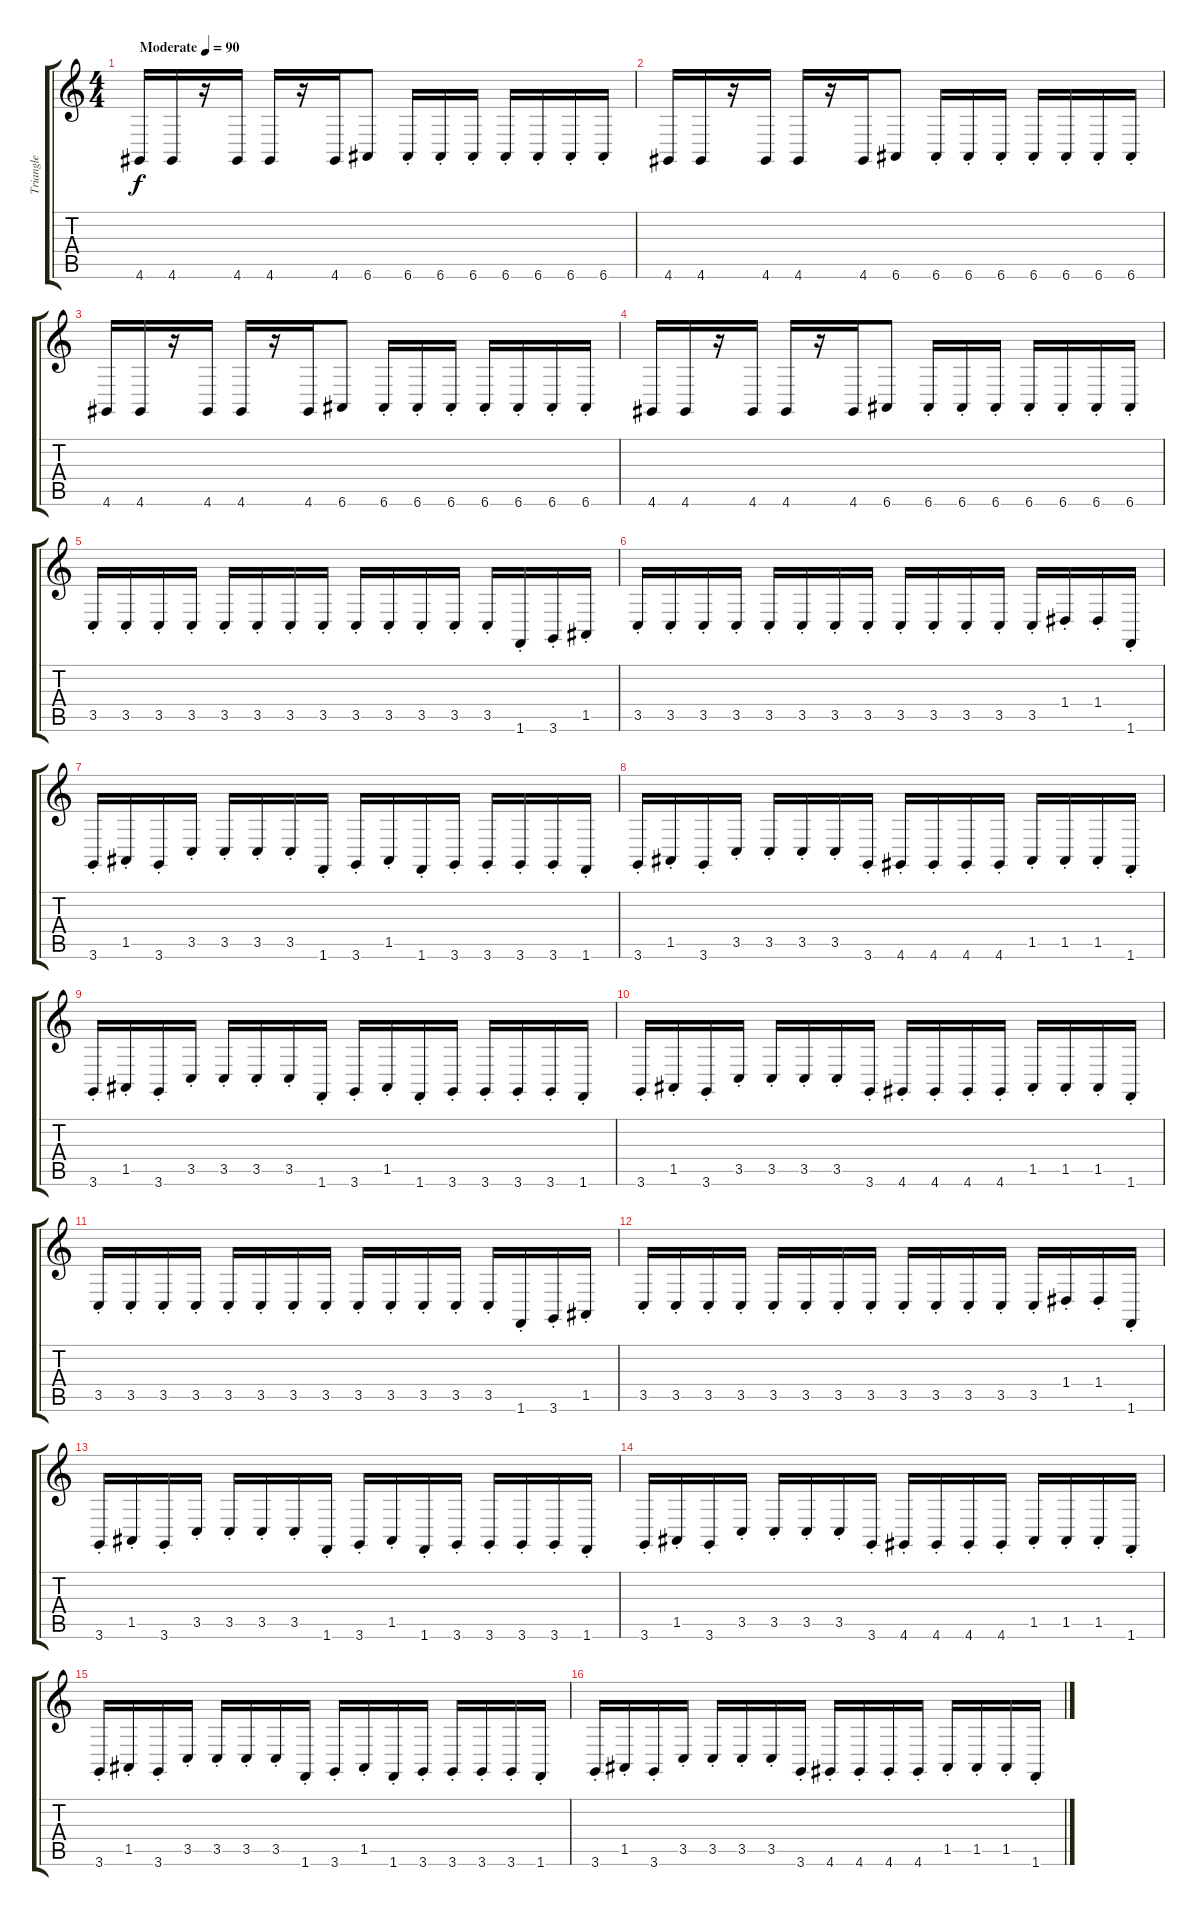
\track ("Triangle" "Triangle") {instrument lead1square}
\staff {score tabs}
\tuning (E4 B3 G3 D3 A2 E2) {hide}
\ts (4 4)
\tempo (90 "Moderate")
\clef g2
\ks c
4.6.16{dy f instrument lead1square} 4.6.16 r.16 4.6.16 4.6.16 r.16 4.6.16 6.6.8 6.6{st}.16 6.6{st}.16 6.6{st}.16 6.6{st}.16 6.6{st}.16 6.6{st}.16 6.6{st}.16 |
4.6.16 4.6.16 r.16 4.6.16 4.6.16 r.16 4.6.16 6.6.8 6.6{st}.16 6.6{st}.16 6.6{st}.16 6.6{st}.16 6.6{st}.16 6.6{st}.16 6.6{st}.16 |
4.6.16 4.6.16 r.16 4.6.16 4.6.16 r.16 4.6.16 6.6.8 6.6{st}.16 6.6{st}.16 6.6{st}.16 6.6{st}.16 6.6{st}.16 6.6{st}.16 6.6{st}.16 |
4.6.16 4.6.16 r.16 4.6.16 4.6.16 r.16 4.6.16 6.6.8 6.6{st}.16 6.6{st}.16 6.6{st}.16 6.6{st}.16 6.6{st}.16 6.6{st}.16 6.6{st}.16 |
3.5{st}.16 3.5{st}.16 3.5{st}.16 3.5{st}.16 3.5{st}.16 3.5{st}.16 3.5{st}.16 3.5{st}.16 3.5{st}.16 3.5{st}.16 3.5{st}.16 3.5{st}.16 3.5{st}.16 1.6{st}.16 3.6{st}.16 1.5{st}.16 |
3.5{st}.16 3.5{st}.16 3.5{st}.16 3.5{st}.16 3.5{st}.16 3.5{st}.16 3.5{st}.16 3.5{st}.16 3.5{st}.16 3.5{st}.16 3.5{st}.16 3.5{st}.16 3.5{st}.16 1.4{st}.16 1.4{st}.16 1.6{st}.16 |
3.6{st}.16 1.5{st}.16 3.6{st}.16 3.5{st}.16 3.5{st}.16 3.5{st}.16 3.5{st}.16 1.6{st}.16 3.6{st}.16 1.5{st}.16 1.6{st}.16 3.6{st}.16 3.6{st}.16 3.6{st}.16 3.6{st}.16 1.6{st}.16 |
3.6{st}.16 1.5{st}.16 3.6{st}.16 3.5{st}.16 3.5{st}.16 3.5{st}.16 3.5{st}.16 3.6{st}.16 4.6{st}.16 4.6{st}.16 4.6{st}.16 4.6{st}.16 1.5{st}.16 1.5{st}.16 1.5{st}.16 1.6{st}.16 |
3.6{st}.16 1.5{st}.16 3.6{st}.16 3.5{st}.16 3.5{st}.16 3.5{st}.16 3.5{st}.16 1.6{st}.16 3.6{st}.16 1.5{st}.16 1.6{st}.16 3.6{st}.16 3.6{st}.16 3.6{st}.16 3.6{st}.16 1.6{st}.16 |
3.6{st}.16 1.5{st}.16 3.6{st}.16 3.5{st}.16 3.5{st}.16 3.5{st}.16 3.5{st}.16 3.6{st}.16 4.6{st}.16 4.6{st}.16 4.6{st}.16 4.6{st}.16 1.5{st}.16 1.5{st}.16 1.5{st}.16 1.6{st}.16 |
3.5{st}.16 3.5{st}.16 3.5{st}.16 3.5{st}.16 3.5{st}.16 3.5{st}.16 3.5{st}.16 3.5{st}.16 3.5{st}.16 3.5{st}.16 3.5{st}.16 3.5{st}.16 3.5{st}.16 1.6{st}.16 3.6{st}.16 1.5{st}.16 |
3.5{st}.16 3.5{st}.16 3.5{st}.16 3.5{st}.16 3.5{st}.16 3.5{st}.16 3.5{st}.16 3.5{st}.16 3.5{st}.16 3.5{st}.16 3.5{st}.16 3.5{st}.16 3.5{st}.16 1.4{st}.16 1.4{st}.16 1.6{st}.16 |
3.6{st}.16 1.5{st}.16 3.6{st}.16 3.5{st}.16 3.5{st}.16 3.5{st}.16 3.5{st}.16 1.6{st}.16 3.6{st}.16 1.5{st}.16 1.6{st}.16 3.6{st}.16 3.6{st}.16 3.6{st}.16 3.6{st}.16 1.6{st}.16 |
3.6{st}.16 1.5{st}.16 3.6{st}.16 3.5{st}.16 3.5{st}.16 3.5{st}.16 3.5{st}.16 3.6{st}.16 4.6{st}.16 4.6{st}.16 4.6{st}.16 4.6{st}.16 1.5{st}.16 1.5{st}.16 1.5{st}.16 1.6{st}.16 |
3.6{st}.16 1.5{st}.16 3.6{st}.16 3.5{st}.16 3.5{st}.16 3.5{st}.16 3.5{st}.16 1.6{st}.16 3.6{st}.16 1.5{st}.16 1.6{st}.16 3.6{st}.16 3.6{st}.16 3.6{st}.16 3.6{st}.16 1.6{st}.16 |
3.6{st}.16 1.5{st}.16 3.6{st}.16 3.5{st}.16 3.5{st}.16 3.5{st}.16 3.5{st}.16 3.6{st}.16 4.6{st}.16 4.6{st}.16 4.6{st}.16 4.6{st}.16 1.5{st}.16 1.5{st}.16 1.5{st}.16 1.6{st}.16
